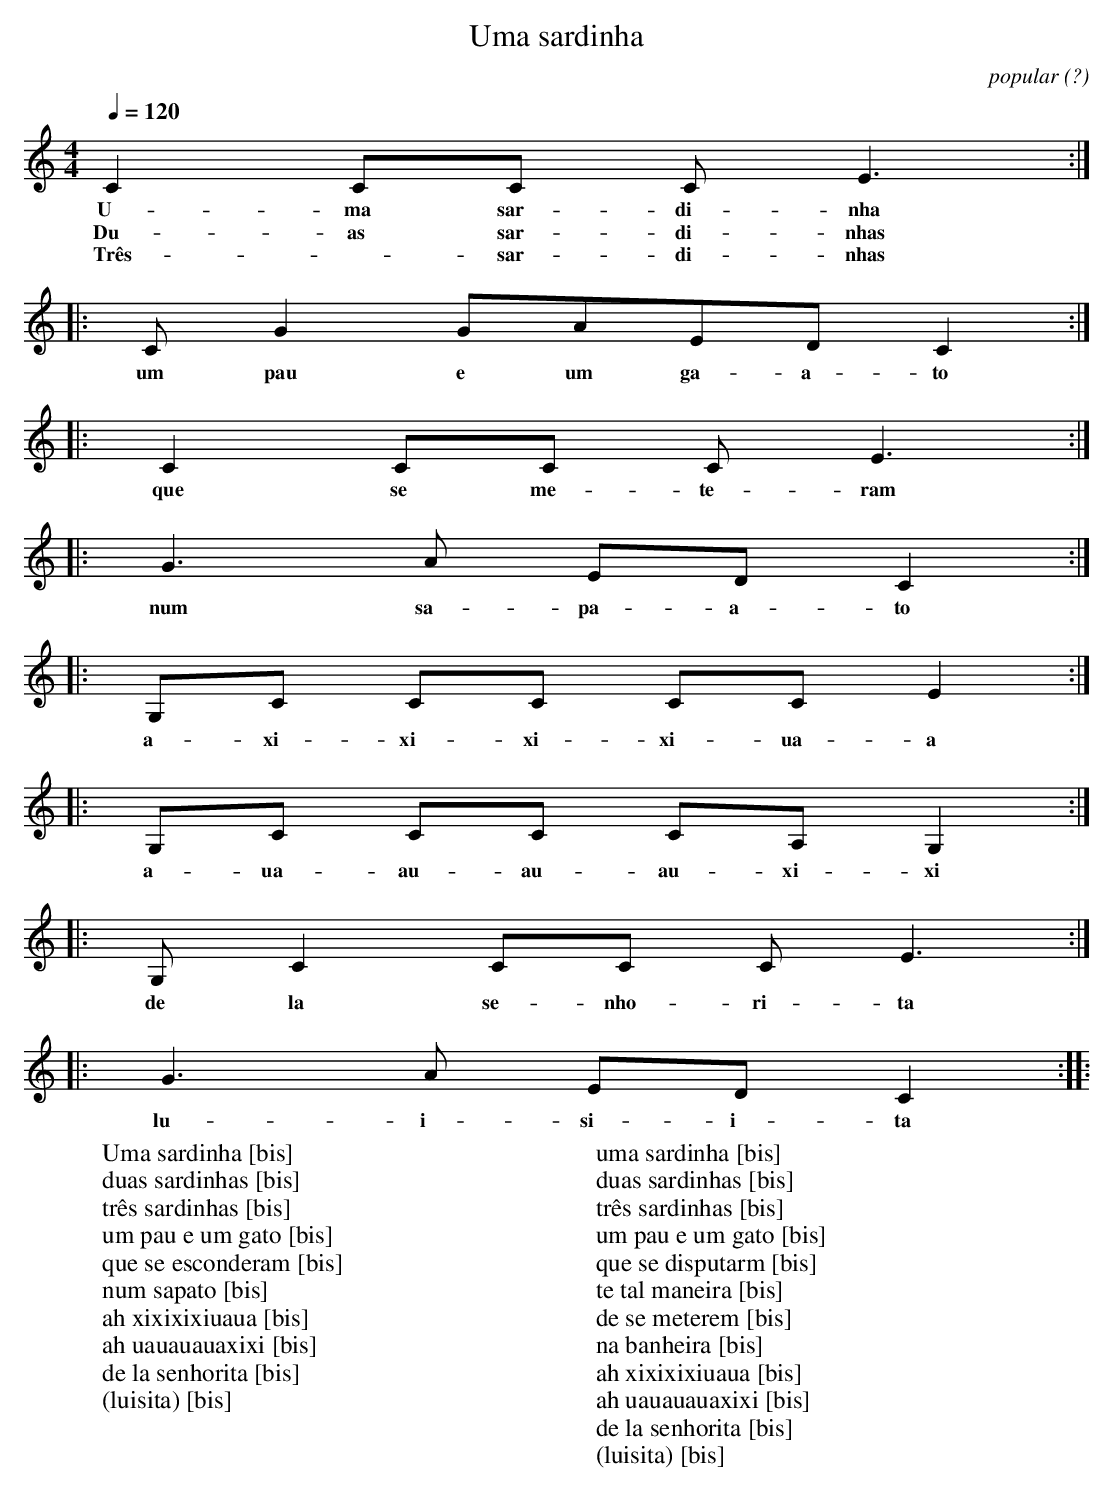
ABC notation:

X:1
T:  Uma sardinha
C:  popular (?)
M: 4/4
K: C
Q: 1/4=120
L: 1/8
C2 CC CE3 ::
w:U-ma sar-di-nha
w:Du-as sar-di-nhas
w:Três - sar-di-nhas
CG2GAEDC2 ::
w: um pau e um ga-a-to
C2 CC CE3 ::
w:que se me-te-ram
G3A ED C2 ::
w:num sa-pa-a-to
G,C CC CC E2 ::
w:a-xi-xi-xi-xi-ua-a
G,C CC CA, G,2 ::
w:a-ua-au-au-au-xi-xi
G,C2 CC CE3 ::
w:de la se-nho-ri-ta
G3A ED C2 ::
w:lu-i-si-i-ta :|
W: Uma sardinha [bis]
W: duas sardinhas [bis]
W: três sardinhas [bis]
W: um pau e um gato [bis]
W: que se esconderam [bis]
W: num sapato [bis]
W: ah xixixixiuaua [bis]
W: ah uauauauaxixi [bis]
W: de la senhorita [bis]
W: (luisita) [bis]
W:
W: uma sardinha [bis]
W: duas sardinhas [bis]
W: três sardinhas [bis]
W: um pau e um gato [bis]
W: que se disputarm [bis]
W: te tal maneira [bis]
W: de se meterem [bis]
W: na banheira [bis]
W: ah xixixixiuaua [bis]
W: ah uauauauaxixi [bis]
W: de la senhorita [bis]
W: (luisita) [bis]
W:
